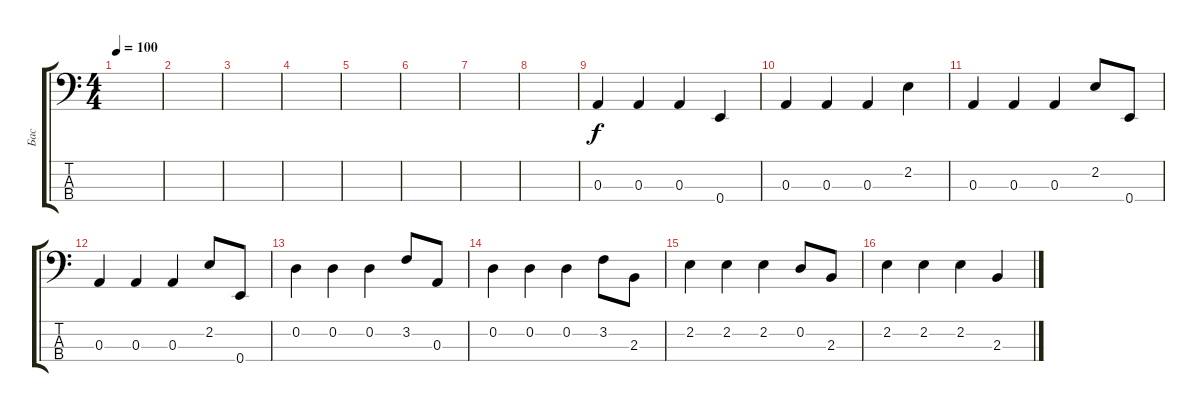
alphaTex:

\track ("Бас" "Бас") {instrument fretlessbass}
\staff {score tabs}
\tuning (G2 D2 A1 E1) {hide}
\ts (4 4)
\tempo 100
\clef f4
\ks c
|
|
|
|
|
|
|
|
0.3.4 0.3.4 0.3.4 0.4.4 |
0.3.4 0.3.4 0.3.4 2.2.4 |
0.3.4 0.3.4 0.3.4 2.2.8 0.4.8 |
0.3.4 0.3.4 0.3.4 2.2.8 0.4.8 |
0.2.4 0.2.4 0.2.4 3.2.8 0.3.8 |
0.2.4 0.2.4 0.2.4 3.2.8 2.3.8 |
2.2.4 2.2.4 2.2.4 0.2.8 2.3.8 |
2.2.4 2.2.4 2.2.4 2.3.4
